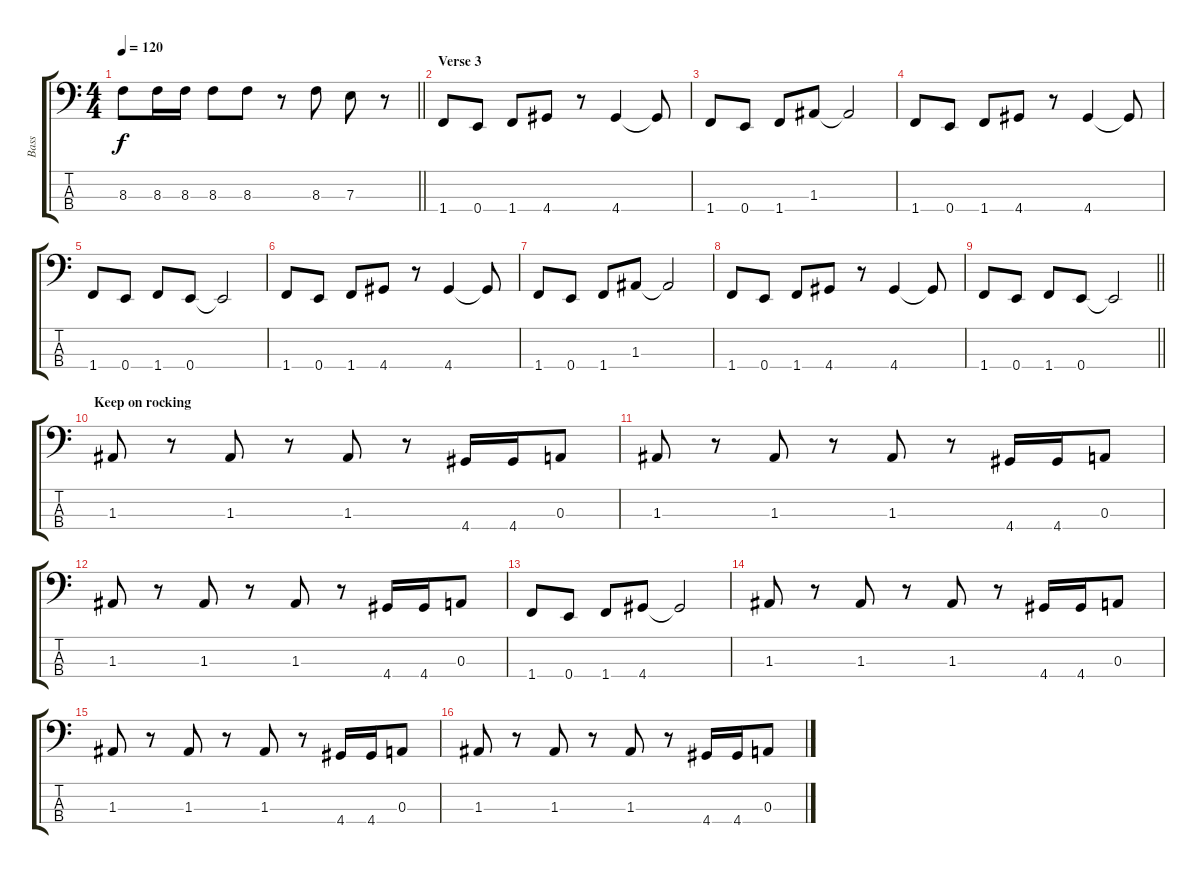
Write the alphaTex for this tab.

\track ("Bass" "Bass") {instrument electricbassfinger}
\staff {score tabs}
\tuning (G2 D2 A1 E1) {hide}
\ts (4 4)
\tempo 120
\clef f4
\barLineRight lightlight
\ks c
8.3.8{dy f} 8.3.16 8.3.16 8.3.8 8.3.8 r.8 8.3.8 7.3.8 r.8 |
\section ("" "Verse 3")
1.4.8 0.4.8 1.4.8 4.4.8 r.8 4.4.4 4.4{t}.8 |
1.4.8 0.4.8 1.4.8 1.3.8 1.3{t}.2 |
1.4.8 0.4.8 1.4.8 4.4.8 r.8 4.4.4 4.4{t}.8 |
1.4.8 0.4.8 1.4.8 0.4.8 0.4{t}.2 |
1.4.8 0.4.8 1.4.8 4.4.8 r.8 4.4.4 4.4{t}.8 |
1.4.8 0.4.8 1.4.8 1.3.8 1.3{t}.2 |
1.4.8 0.4.8 1.4.8 4.4.8 r.8 4.4.4 4.4{t}.8 |
\barLineRight lightlight
1.4.8 0.4.8 1.4.8 0.4.8 0.4{t}.2 |
\section ("" "Keep on rocking")
1.3.8 r.8 1.3.8 r.8 1.3.8 r.8 4.4.16 4.4.16 0.3.8 |
1.3.8 r.8 1.3.8 r.8 1.3.8 r.8 4.4.16 4.4.16 0.3.8 |
1.3.8 r.8 1.3.8 r.8 1.3.8 r.8 4.4.16 4.4.16 0.3.8 |
1.4.8 0.4.8 1.4.8 4.4.8 4.4{t}.2 |
1.3.8 r.8 1.3.8 r.8 1.3.8 r.8 4.4.16 4.4.16 0.3.8 |
1.3.8 r.8 1.3.8 r.8 1.3.8 r.8 4.4.16 4.4.16 0.3.8 |
1.3.8 r.8 1.3.8 r.8 1.3.8 r.8 4.4.16 4.4.16 0.3.8
